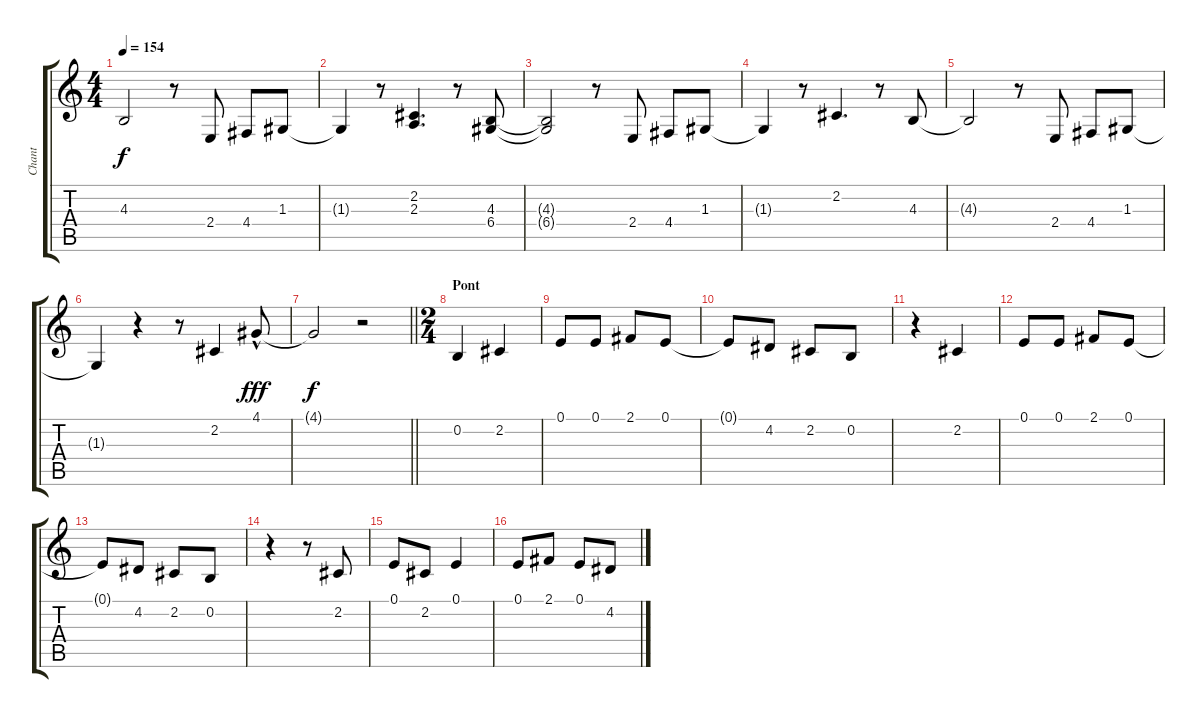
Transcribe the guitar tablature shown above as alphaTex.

\track ("Chant" "Chant") {instrument clarinet}
\staff {score tabs}
\tuning (E4 B3 G3 D3 A2 E2) {hide}
\ts (4 4)
\tempo 154
\clef g2
\ks c
4.3{t}.2{dy f} r.8 2.4.8 4.4.8 1.3.8 |
1.3{t}.4 r.8 (2.2 2.3).4{d} r.8 (4.3 6.4).8 |
(4.3{t} 6.4{t}).2 r.8 2.4.8 4.4.8 1.3.8 |
1.3{t}.4 r.8 2.2.4{d} r.8 4.3.8 |
4.3{t}.2 r.8 2.4.8 4.4.8 1.3.8 |
1.3{t}.4 r.4 r.8 2.2.4 4.1{hac}.8{dy fff} |
\barLineRight lightlight
4.1{t}.2{dy f} r.2 |
\ts (2 4)
\section ("" "Pont")
0.2.4 2.2.4 |
0.1.8 0.1.8 2.1.8 0.1.8 |
0.1{t}.8 4.2.8 2.2.8 0.2.8 |
r.4 2.2.4 |
0.1.8 0.1.8 2.1.8 0.1.8 |
0.1{t}.8 4.2.8 2.2.8 0.2.8 |
r.4 r.8 2.2.8 |
0.1.8 2.2.8 0.1.4 |
0.1.8 2.1.8 0.1.8 4.2.8
